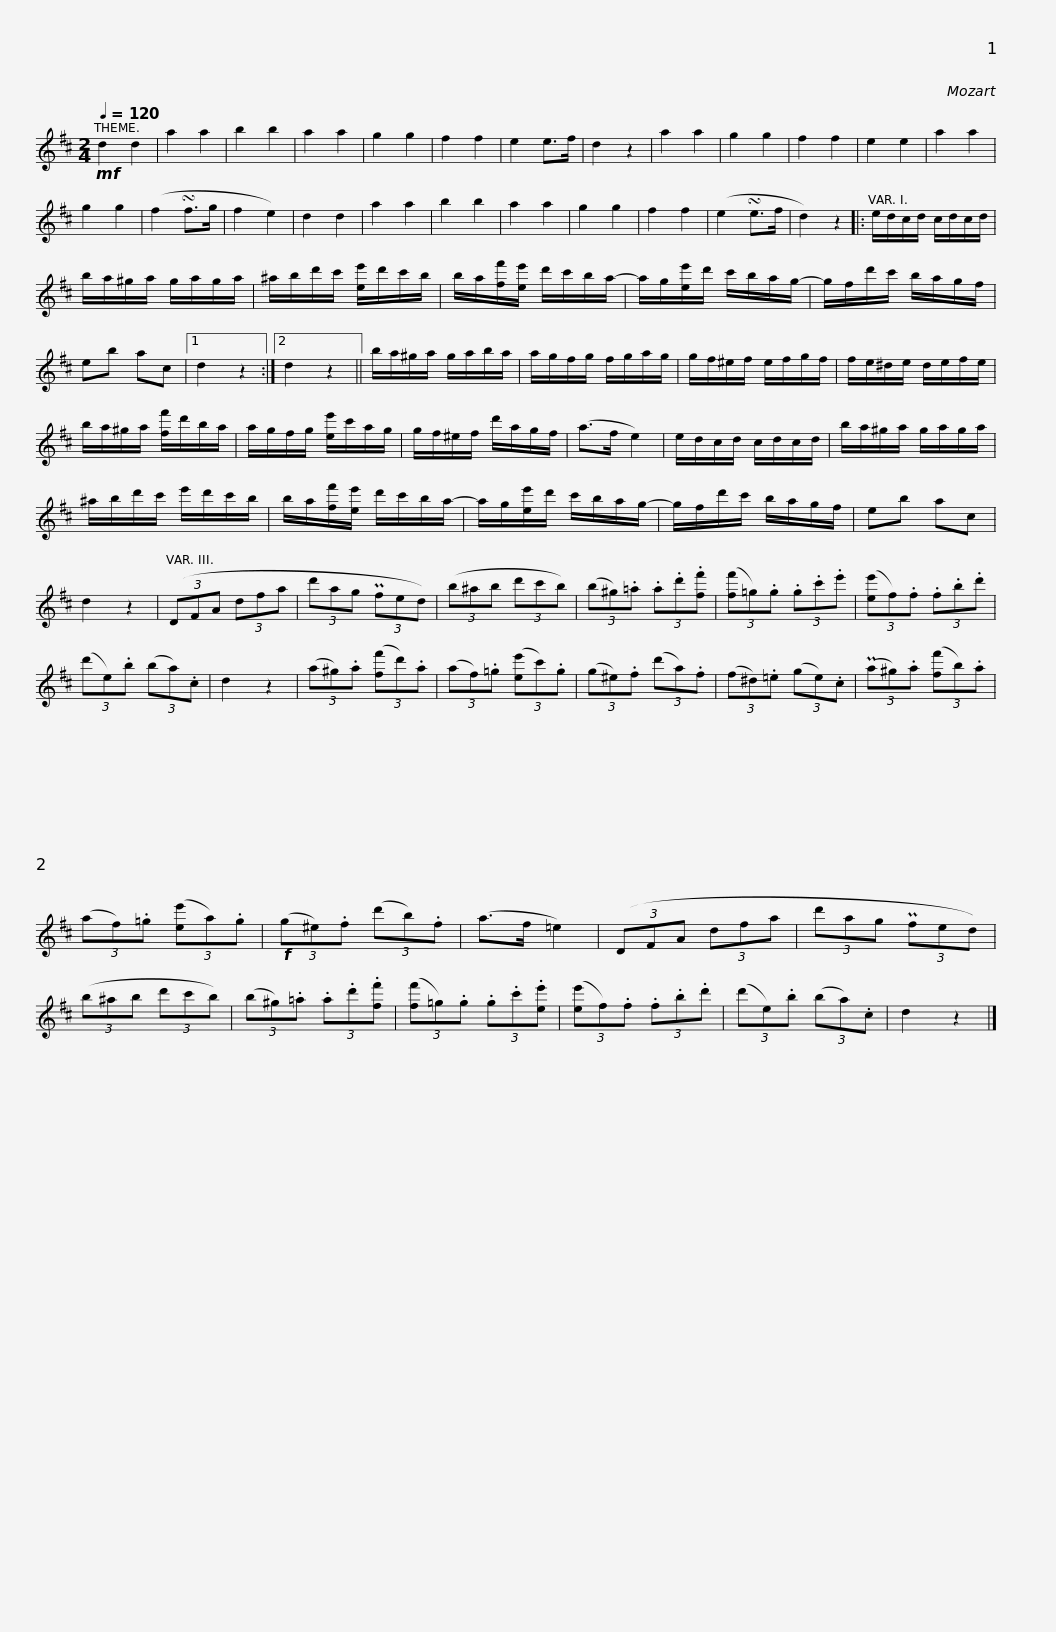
X:1
L:1/8
Q:1/4=120
M:2/4
I:linebreak $
K:none
V:1 treble transpose=-2
V:1
[K:D]!mf! d2 d2 | a2 a2 | b2 b2 | a2 a2 | g2 g2 | %5
 f2 f2 | e2 e>f | d2 z2 | a2 a2 | g2 g2 | %10
 f2 f2 | e2 e2 | a2 a2 | g2 g2 | (f2 !turn!f>g | %15
 f2 e2) |$ d2 d2 | a2 a2 | b2 b2 | a2 a2 | %20
 g2 g2 | f2 f2 | (e2 !turn!e>f | d2) z2 |:$ e/d/c/d/ c/d/c/d/ | %25
 b/a/^g/a/ g/a/g/a/ | ^a/b/d'/c'/ [ee']/d'/c'/b/ | b/a/[ff']/[ee']/ d'/c'/b/a/- |$ a/g/[ee']/d'/ c'/b/a/g/- | g/f/d'/c'/ b/a/g/f/ | %30
 eb ac |1 d2 z2 :|2 d2 z2 || b/a/^g/a/ g/a/b/a/ | a/g/f/g/ f/g/a/g/ |$ %35
 g/f/^e/f/ e/f/g/f/ | f/e/^d/e/ d/e/f/e/ | b/a/^g/a/ [ff']/d'/b/a/ | a/g/f/g/ [ee']/c'/a/g/ | g/f/^e/f/ d'/a/g/f/ |$ %40
 (a>f e2) | e/d/c/d/ c/d/c/d/ | b/a/^g/a/ g/a/g/a/ | ^a/b/d'/c'/ e'/d'/c'/b/ | b/a/[ff']/[ee']/ d'/c'/b/a/- |$ %45
 a/g/[ee']/d'/ c'/b/a/g/- | g/f/d'/c'/ b/a/g/f/ | eb ac | d2 z2 |$ (3(DFA (3dfa | %50
 (3d'ag (3Pfed) | (3(b^ab (3d'c'b) | (3(b^g).=a (3.a.d'.[ff'] | (3([ff']=g).g (3.g.c'.e' | (3([ee']f).f (3.f.b.d' |$ %55
 (3(d'e).b (3(ba).c | d2 z2 | (3(a^g).a (3([ff']d').a | (3(af).=g (3([ee']c').g | (3(g^e).f (3(d'a).f | %60
 (3(f^d).=e (3(ge).c | (3(Pa^g).a (3([ff']b).a |$ (3(af).=g (3([ee']a).g |!f! (3(g^e).f (3(d'b).f | (a>f =e2) | %65
 (3(DFA (3dfa | (3d'ag (3Pfed) | (3(b^ab (3d'c'b) |$ (3(b^g).=a (3.a.d'.[ff'] | (3([ff']=g).g (3.g.c'.[ee'] | %70
 (3([ee']f).f (3.f.b.d' | (3(d'e).b (3(ba).c | d2 z2 |] %73
